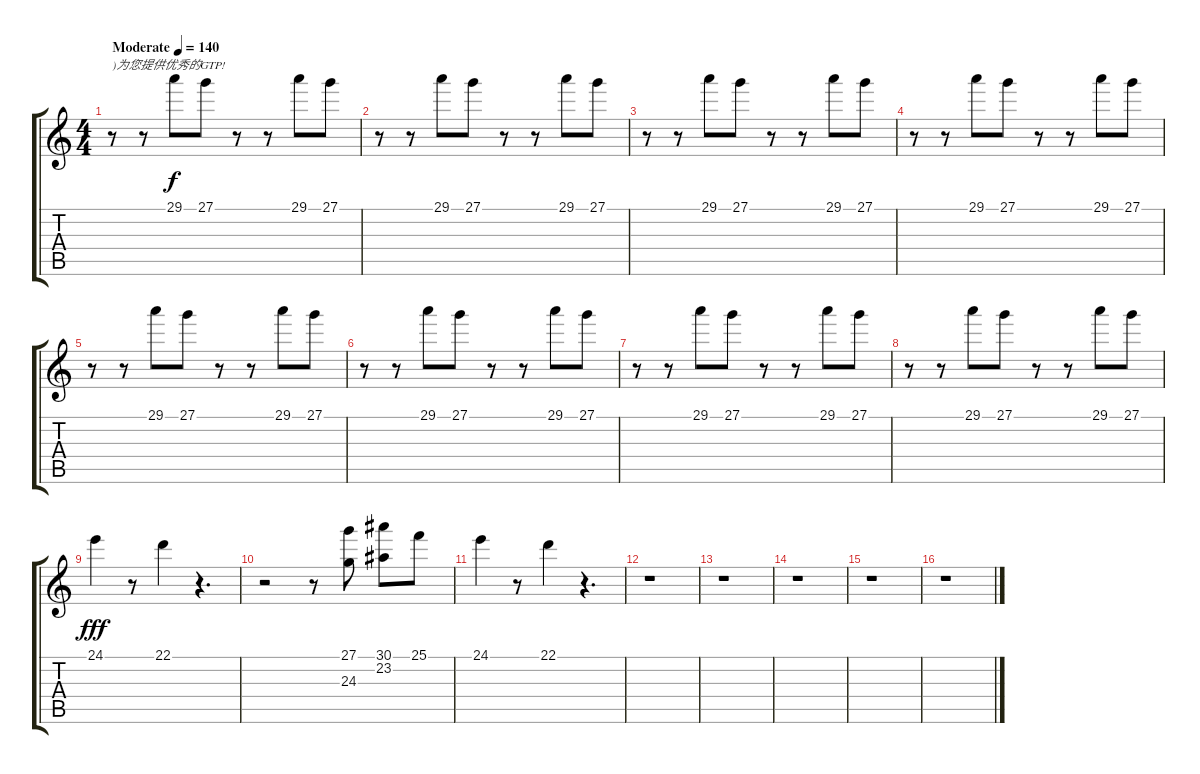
\track "" {instrument agogo}
\staff {score tabs}
\tuning (E4 B3 G3 D3 A2 E2) {hide}
\ts (4 4)
\tempo (140 "Moderate")
\clef g2
\ks c
r.8{txt ")为您提供优秀的GTP!" dy f instrument agogo} r.8 29.1.8 27.1.8 r.8 r.8 29.1.8 27.1.8 |
r.8 r.8 29.1.8 27.1.8 r.8 r.8 29.1.8 27.1.8 |
r.8 r.8 29.1.8 27.1.8 r.8 r.8 29.1.8 27.1.8 |
r.8 r.8 29.1.8 27.1.8 r.8 r.8 29.1.8 27.1.8 |
r.8 r.8 29.1.8 27.1.8 r.8 r.8 29.1.8 27.1.8 |
r.8 r.8 29.1.8 27.1.8 r.8 r.8 29.1.8 27.1.8 |
r.8 r.8 29.1.8 27.1.8 r.8 r.8 29.1.8 27.1.8 |
r.8 r.8 29.1.8 27.1.8 r.8 r.8 29.1.8 27.1.8 |
24.1.4{dy fff} r.8 22.1.4 r.4{d} |
r.2 r.8 (27.1 24.3).8 (30.1 23.2).8 25.1.8 |
24.1.4 r.8 22.1.4 r.4{d} |
r.1 |
r.1 |
r.1 |
r.1 |
r.1
